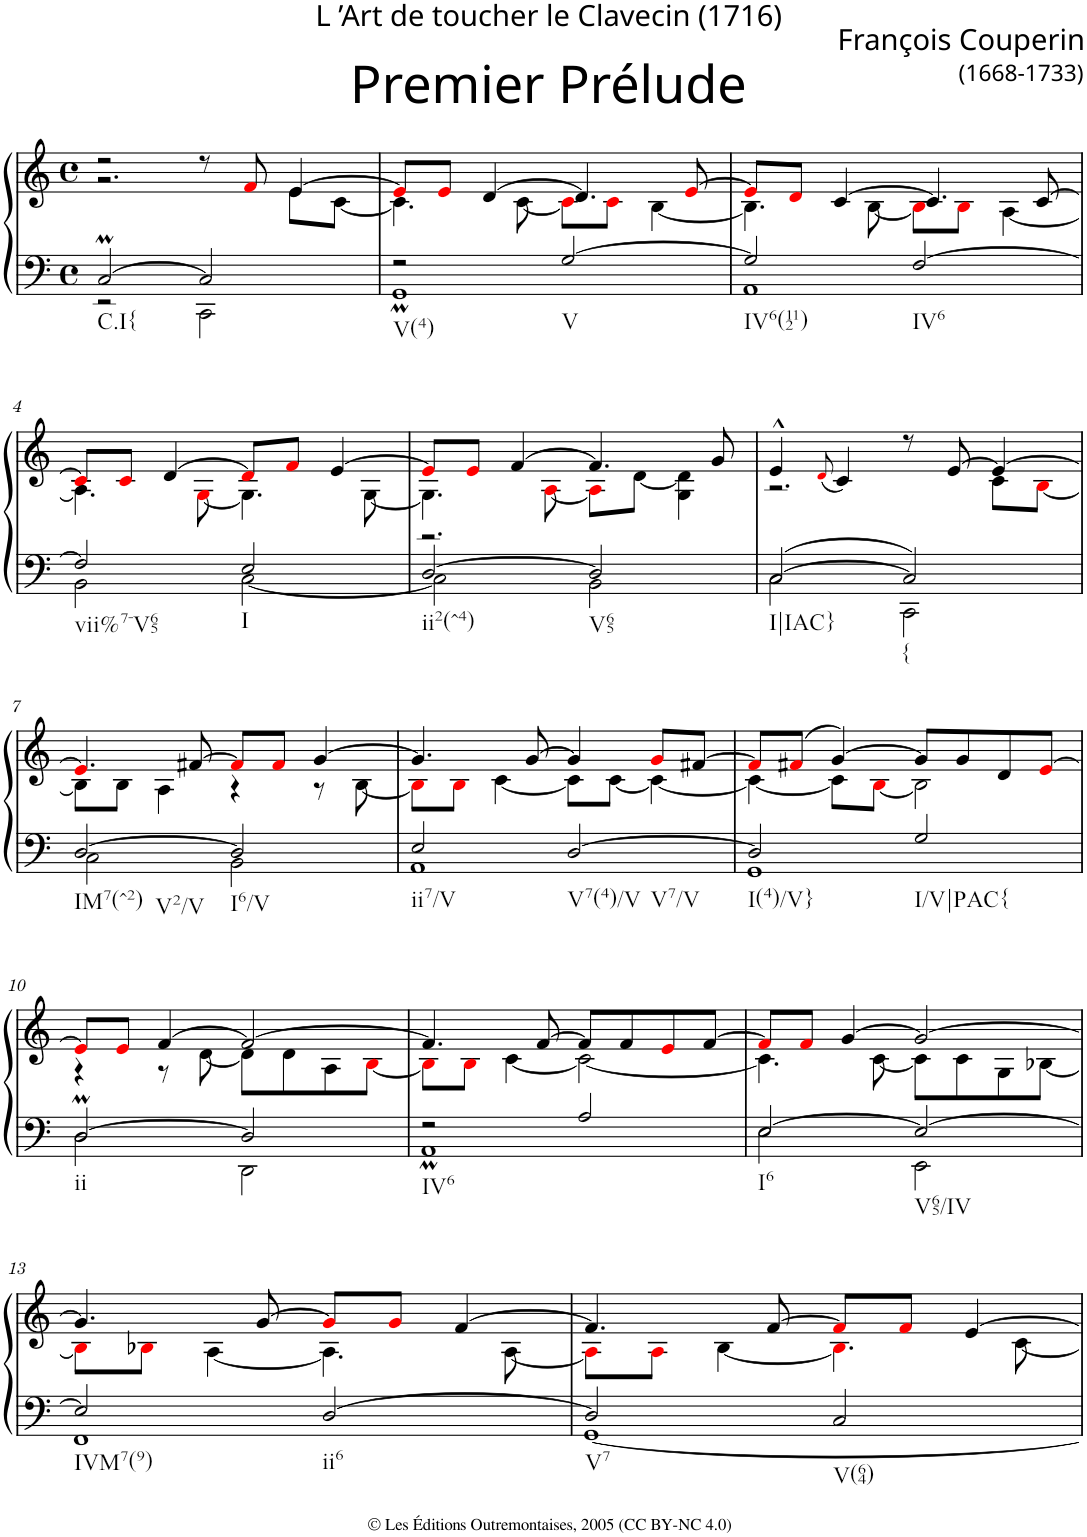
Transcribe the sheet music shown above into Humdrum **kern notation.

**kern	**kern
*part1	*part1
*staff2	*staff1
*I"Clavecin	*
*clefF4	*clefG2
*k[]	*k[]
*M4/4	*M4/4
*met(c)	*met(c)
=1	=1
*^	*^
!LO:TX:b:t=C.I{	!	!	!
[2CM/	2r	2r	2.r
2C/]	2CC\	8r	.
.	.	8fi/	.
.	.	[4e/	8e\L
.	.	.	[8c\J
=2	=2	=2	=2
!LO:TX:b:t=V(4)	!	!	!
2r	1GGM	8ei/L]	4.c\]
.	.	8ei/J	.
.	.	[4d/	.
.	.	.	[8c\
!LO:TX:b:t=V	!	!	!
[2G/	.	4.d/]	8ci\L]
.	.	.	8ci\J
.	.	.	[4B\
.	.	[8ei/	.
=3	=3	=3	=3
!LO:TX:b:t=IV6(112)	!	!	!
2G/]	1AA	8ei/L]	4.B\]
.	.	8di/J	.
.	.	[4c/	.
.	.	.	[8B\
!LO:TX:b:t=IV6	!	!	!
[2F/	.	4.c/]	8Bi\L]
.	.	.	8Bi\J
.	.	.	[4A\
.	.	[8c/	.
!!LO:LB:g=z	!!
=4	=4	=4	=4
!LO:TX:b:t=vii%7-V65	!	!	!
2F/]	2BB\	8ci/L]	4.A\]
.	.	8ci/J	.
.	.	[4d/	.
.	.	.	[8Gi\
!LO:TX:b:t=I	!	!	!
2E/	[2C\	8di/L]	4.G\]
.	.	8fi/J	.
.	.	[4e/	.
.	.	.	[8G\
=5	=5	=5	=5
*	*	*	*^
!LO:TX:b:t=ii2(^4)	!	!	!	!
[2D/	2C\]	8ei/L]	4.G\]	2.r
.	.	8ei/J	.	.
.	.	[4f/	.	.
.	.	.	[8Ai\	.
!LO:TX:b:t=V65	!	!	!	!
2D/]	2BB\	4.f/]	8Ai\L]	.
.	.	.	[8d\J	.
.	.	.	4d\]	4G\
.	.	8g/	.	.
*	*	*	*v	*v
=6	=6	=6	=6
!LO:TX:b:t=I|IAC}	!	!	!
[2C/	2C\	4e^^/	2.r
.	.	(<8qdi/	.
.	.	4c/)	.
!LO:TX:b:t={	!	!	!
2C/]	2CC\	8r	.
.	.	[8e/	.
.	.	4e/_	8c\L
.	.	.	[8Bi\J
!!LO:LB:g=z	!!
=7	=7	=7	=7
!LO:TX:b:t=IM7(^2)	!	!	!
!LO:TX:b:t=V2/V	!	!	!
[2D/	2C\	4.ei/]	8B\L]
.	.	.	8B\J
.	.	.	4A\
.	.	[8f#X/	.
!LO:TX:b:t=I6/V	!	!	!
2D/]	2BB\	8f#i/L]	4r
.	.	8f#i/J	.
.	.	[4g/	8r
.	.	.	[8B\
=8	=8	=8	=8
!LO:TX:b:t=ii7/V	!	!	!
2E/	1AA	4.g/]	8Bi\L]
.	.	.	8Bi\J
.	.	.	[4c\
.	.	[8g/	.
!LO:TX:b:t=V7(4)/V	!	!	!
!LO:TX:b:t=V7/V	!	!	!
[2D/	.	4g/]	8c\L]
.	.	.	[8c\J
.	.	8gi/L	4c\_
.	.	[8f#X/J	.
=9	=9	=9	=9
!LO:TX:b:t=I(4)/V}	!	!	!
2D/]	1GG	8f#i/L]	4c\_
.	.	(>8f#Xi/J	.
.	.	[4g/)	8c\L]
.	.	.	[8Bi\J
!LO:TX:b:t=I/V|PAC{	!	!	!
2G/	.	8g/L]	2B\]
.	.	8g/	.
.	.	8d/	.
.	.	[8ei/J	.
!!LO:LB:g=z	!!
=10	=10	=10	=10
!LO:TX:b:t=ii	!	!	!
[2DM/	2D\	8ei/L]	4r
.	.	8ei/J	.
.	.	[4f/	8r
.	.	.	[8d\
2D/]	2DD\	2f/_	8d\L]
.	.	.	8d\
.	.	.	8A\
.	.	.	[8Bi\J
=11	=11	=11	=11
!LO:TX:b:t=IV6	!	!	!
2r	1AAM	4.f/]	8Bi\L]
.	.	.	8Bi\J
.	.	.	[4c\
.	.	[8f/	.
2A/	.	8f/L]	2c\_
.	.	8f/	.
.	.	8ei/	.
.	.	[8f/J	.
=12	=12	=12	=12
!LO:TX:b:t=I6	!	!	!
[2E/	2E\	8fi/L]	4.c\]
.	.	8fi/J	.
.	.	[4g/	.
.	.	.	[8c\
!LO:TX:b:t=V65/IV	!	!	!
2E/_	2EE\	2g/_	8c\L]
.	.	.	8c\
.	.	.	8G\
.	.	.	[8B-X\J
!!LO:LB:g=z	!!
=13	=13	=13	=13
!LO:TX:b:t=IVM7(9)	!	!	!
2E/]	1FF	4.g/]	8B-i\L]
.	.	.	8B-Xi\J
.	.	.	[4A\
.	.	[8g/	.
!LO:TX:b:t=ii6	!	!	!
[2D/	.	8gi/L]	4.A\]
.	.	8gi/J	.
.	.	[4f/	.
.	.	.	[8A\
=14	=14	=14	=14
!LO:TX:b:t=V7	!	!	!
2D/]	[1GG	4.f/]	8Ai\L]
.	.	.	8Ai\J
.	.	.	[4B\
.	.	[8f/	.
!LO:TX:b:t=V(64)	!	!	!
2C/	.	8fi/L]	4.Bi\]
.	.	8fi/J	.
.	.	[4e/	.
.	.	.	[8c\
*v	*v	*	*
*	*v	*v
=	=
*-	*-
